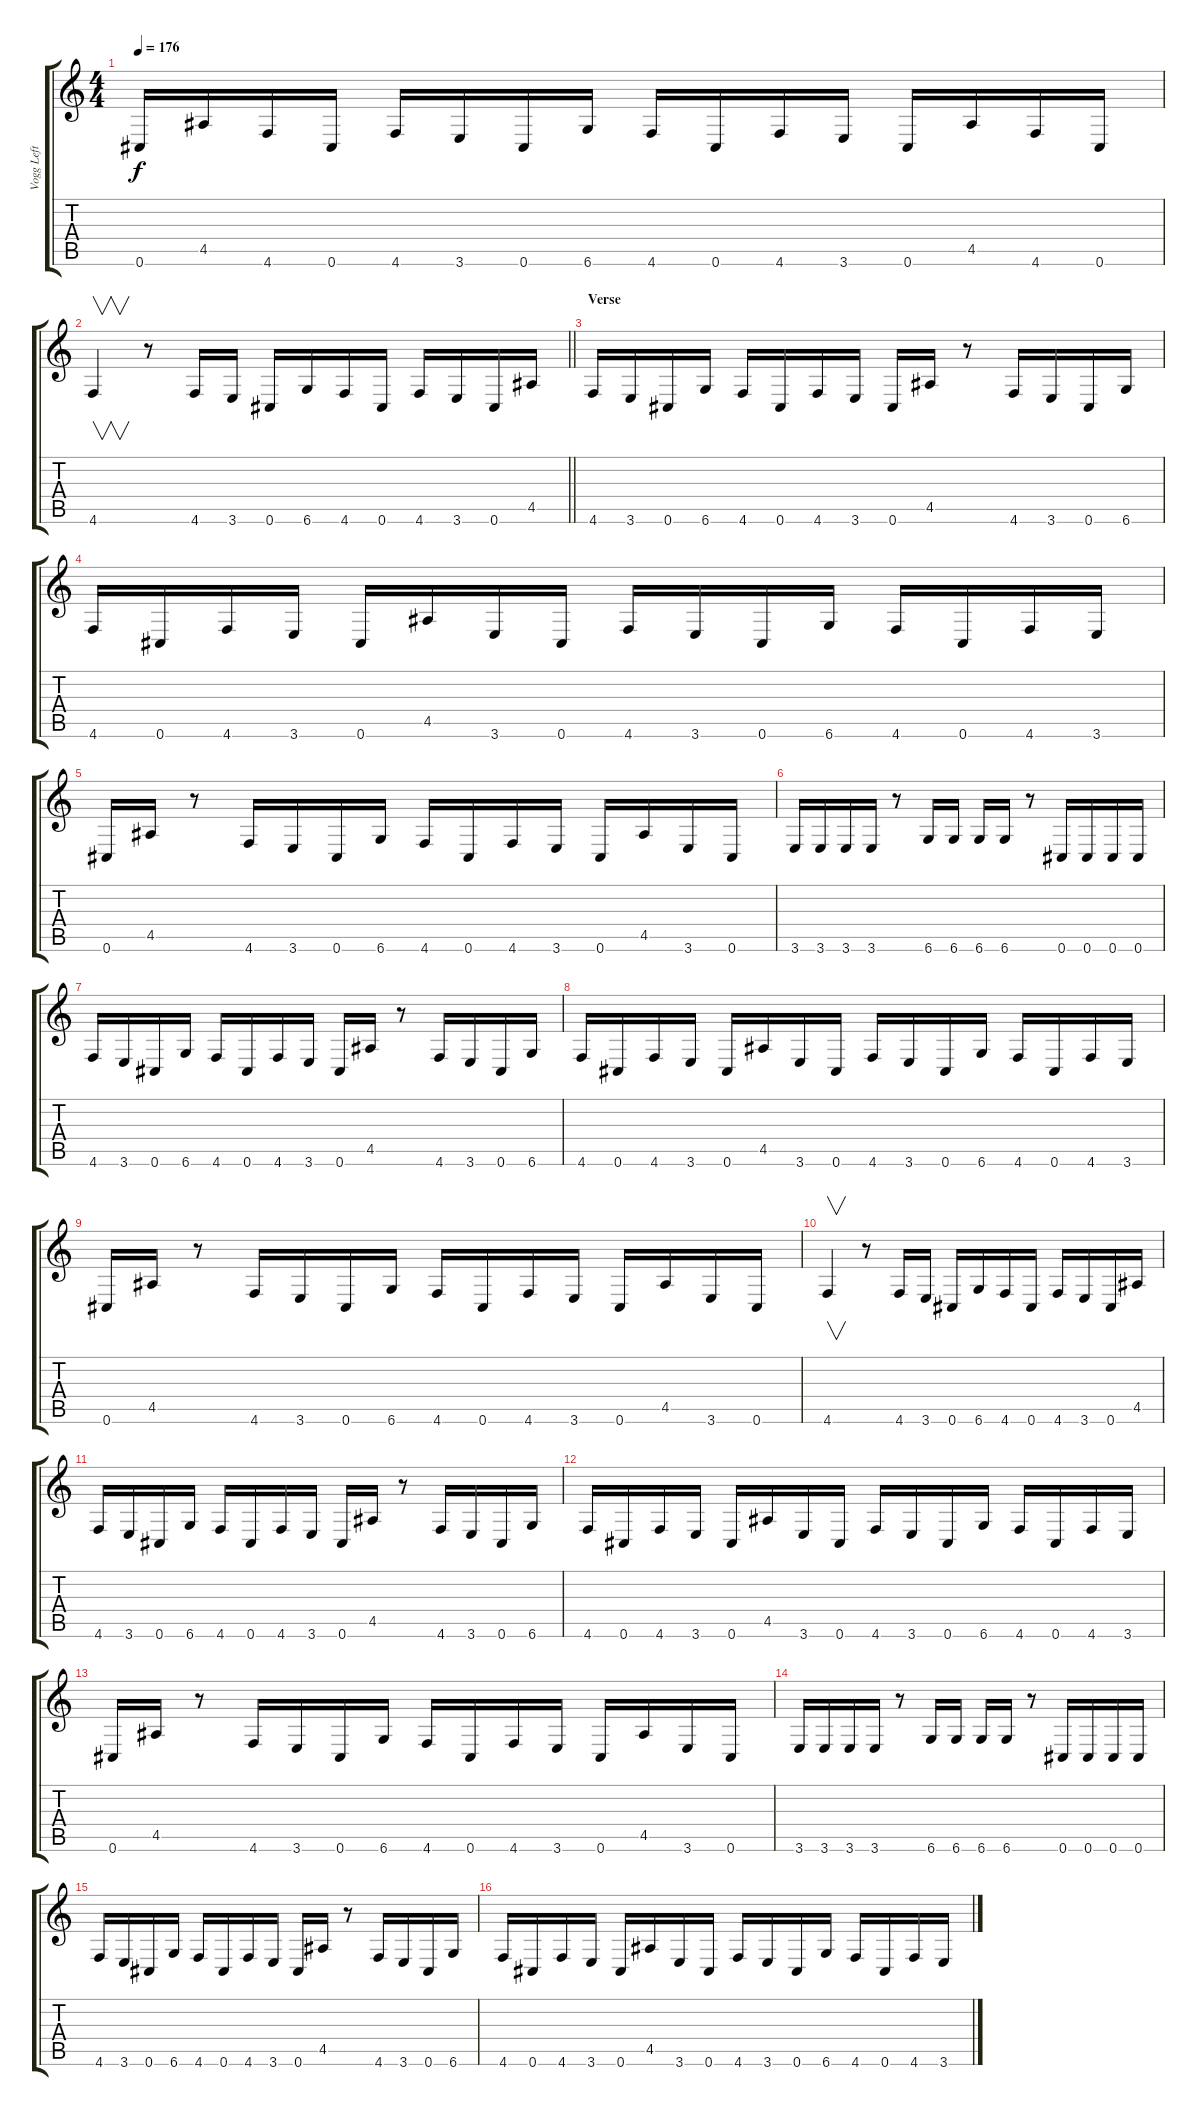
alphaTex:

\track ("Vogg Left" "Vogg Left") {instrument distortionguitar}
\staff {score tabs}
\tuning (Db4 Ab3 E3 B2 Gb2 Db2) {hide}
\ts (4 4)
\tempo 176
\clef g2
\ks c
0.6.16{dy f} 4.5.16 4.6.16 0.6.16 4.6.16 3.6.16 0.6.16 6.6.16 4.6.16 0.6.16 4.6.16 3.6.16 0.6.16 4.5.16 4.6.16 0.6.16 |
\barLineRight lightlight
4.6.4{v} r.8 4.6.16 3.6.16 0.6.16 6.6.16 4.6.16 0.6.16 4.6.16 3.6.16 0.6.16 4.5.16 |
\section ("" "Verse")
4.6.16 3.6.16 0.6.16 6.6.16 4.6.16 0.6.16 4.6.16 3.6.16 0.6.16 4.5.16 r.8 4.6.16 3.6.16 0.6.16 6.6.16 |
4.6.16 0.6.16 4.6.16 3.6.16 0.6.16 4.5.16 3.6.16 0.6.16 4.6.16 3.6.16 0.6.16 6.6.16 4.6.16 0.6.16 4.6.16 3.6.16 |
0.6.16 4.5.16 r.8 4.6.16 3.6.16 0.6.16 6.6.16 4.6.16 0.6.16 4.6.16 3.6.16 0.6.16 4.5.16 3.6.16 0.6.16 |
3.6.16 3.6.16 3.6.16 3.6.16 r.8 6.6.16 6.6.16 6.6.16 6.6.16 r.8 0.6.16 0.6.16 0.6.16 0.6.16 |
4.6.16 3.6.16 0.6.16 6.6.16 4.6.16 0.6.16 4.6.16 3.6.16 0.6.16 4.5.16 r.8 4.6.16 3.6.16 0.6.16 6.6.16 |
4.6.16 0.6.16 4.6.16 3.6.16 0.6.16 4.5.16 3.6.16 0.6.16 4.6.16 3.6.16 0.6.16 6.6.16 4.6.16 0.6.16 4.6.16 3.6.16 |
0.6.16 4.5.16 r.8 4.6.16 3.6.16 0.6.16 6.6.16 4.6.16 0.6.16 4.6.16 3.6.16 0.6.16 4.5.16 3.6.16 0.6.16 |
4.6.4{v} r.8 4.6.16 3.6.16 0.6.16 6.6.16 4.6.16 0.6.16 4.6.16 3.6.16 0.6.16 4.5.16 |
4.6.16 3.6.16 0.6.16 6.6.16 4.6.16 0.6.16 4.6.16 3.6.16 0.6.16 4.5.16 r.8 4.6.16 3.6.16 0.6.16 6.6.16 |
4.6.16 0.6.16 4.6.16 3.6.16 0.6.16 4.5.16 3.6.16 0.6.16 4.6.16 3.6.16 0.6.16 6.6.16 4.6.16 0.6.16 4.6.16 3.6.16 |
0.6.16 4.5.16 r.8 4.6.16 3.6.16 0.6.16 6.6.16 4.6.16 0.6.16 4.6.16 3.6.16 0.6.16 4.5.16 3.6.16 0.6.16 |
3.6.16 3.6.16 3.6.16 3.6.16 r.8 6.6.16 6.6.16 6.6.16 6.6.16 r.8 0.6.16 0.6.16 0.6.16 0.6.16 |
4.6.16 3.6.16 0.6.16 6.6.16 4.6.16 0.6.16 4.6.16 3.6.16 0.6.16 4.5.16 r.8 4.6.16 3.6.16 0.6.16 6.6.16 |
4.6.16 0.6.16 4.6.16 3.6.16 0.6.16 4.5.16 3.6.16 0.6.16 4.6.16 3.6.16 0.6.16 6.6.16 4.6.16 0.6.16 4.6.16 3.6.16
